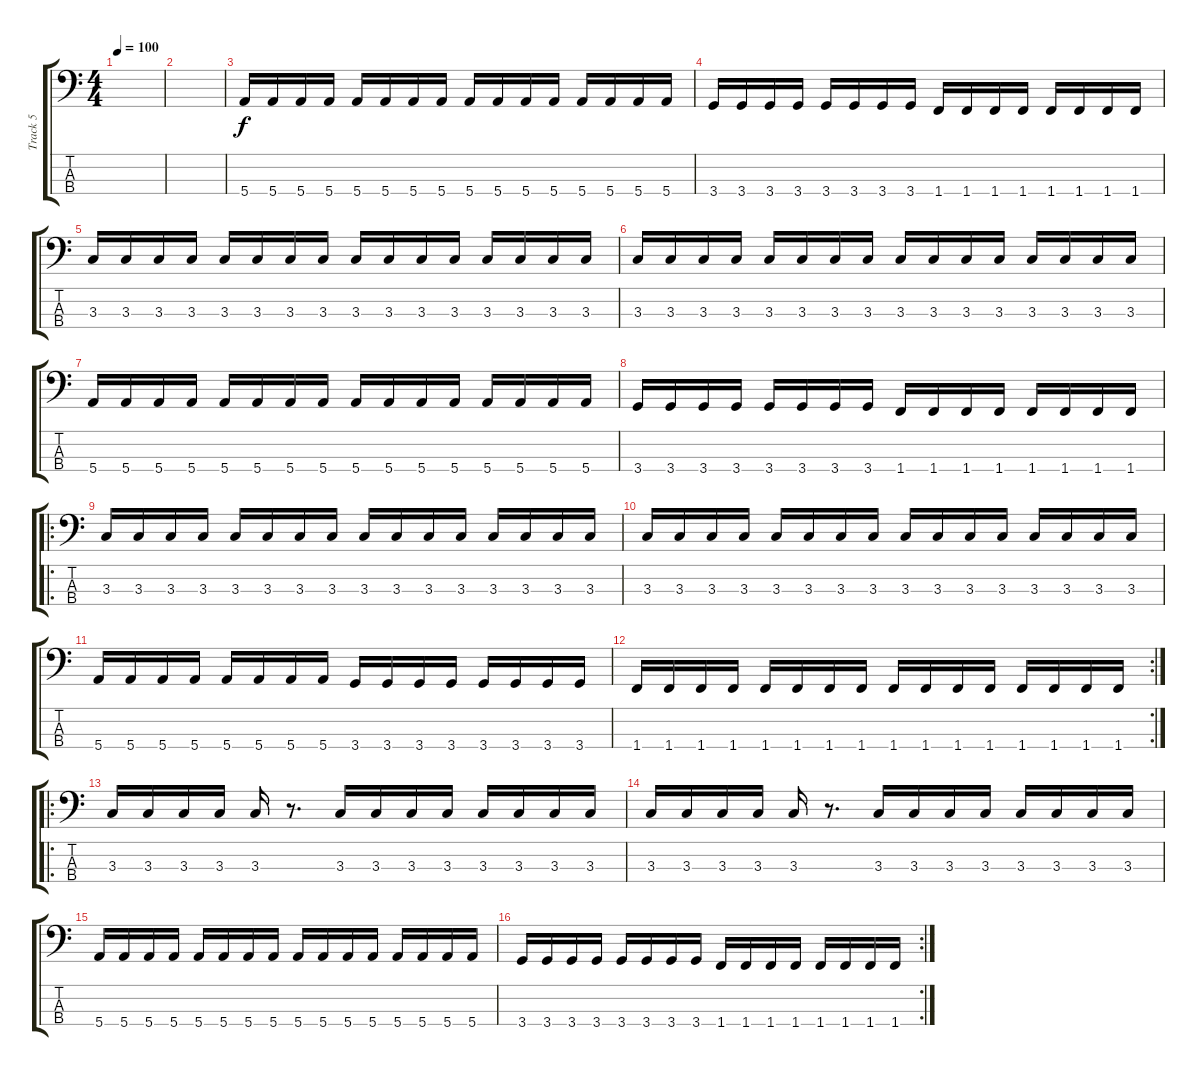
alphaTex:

\track ("Track 5" "Track 5") {instrument electricbasspick}
\staff {score tabs}
\tuning (G2 D2 A1 E1) {hide}
\ts (4 4)
\tempo 100
\clef f4
\ks c
|
|
5.4.16 5.4.16 5.4.16 5.4.16 5.4.16 5.4.16 5.4.16 5.4.16 5.4.16 5.4.16 5.4.16 5.4.16 5.4.16 5.4.16 5.4.16 5.4.16 |
3.4.16 3.4.16 3.4.16 3.4.16 3.4.16 3.4.16 3.4.16 3.4.16 1.4.16 1.4.16 1.4.16 1.4.16 1.4.16 1.4.16 1.4.16 1.4.16 |
3.3.16 3.3.16 3.3.16 3.3.16 3.3.16 3.3.16 3.3.16 3.3.16 3.3.16 3.3.16 3.3.16 3.3.16 3.3.16 3.3.16 3.3.16 3.3.16 |
3.3.16 3.3.16 3.3.16 3.3.16 3.3.16 3.3.16 3.3.16 3.3.16 3.3.16 3.3.16 3.3.16 3.3.16 3.3.16 3.3.16 3.3.16 3.3.16 |
5.4.16 5.4.16 5.4.16 5.4.16 5.4.16 5.4.16 5.4.16 5.4.16 5.4.16 5.4.16 5.4.16 5.4.16 5.4.16 5.4.16 5.4.16 5.4.16 |
3.4.16 3.4.16 3.4.16 3.4.16 3.4.16 3.4.16 3.4.16 3.4.16 1.4.16 1.4.16 1.4.16 1.4.16 1.4.16 1.4.16 1.4.16 1.4.16 |
\ro
3.3.16 3.3.16 3.3.16 3.3.16 3.3.16 3.3.16 3.3.16 3.3.16 3.3.16 3.3.16 3.3.16 3.3.16 3.3.16 3.3.16 3.3.16 3.3.16 |
3.3.16 3.3.16 3.3.16 3.3.16 3.3.16 3.3.16 3.3.16 3.3.16 3.3.16 3.3.16 3.3.16 3.3.16 3.3.16 3.3.16 3.3.16 3.3.16 |
5.4.16 5.4.16 5.4.16 5.4.16 5.4.16 5.4.16 5.4.16 5.4.16 3.4.16 3.4.16 3.4.16 3.4.16 3.4.16 3.4.16 3.4.16 3.4.16 |
\rc 2
1.4.16 1.4.16 1.4.16 1.4.16 1.4.16 1.4.16 1.4.16 1.4.16 1.4.16 1.4.16 1.4.16 1.4.16 1.4.16 1.4.16 1.4.16 1.4.16 |
\ro
3.3.16 3.3.16 3.3.16 3.3.16 3.3.16 r.8{d} 3.3.16 3.3.16 3.3.16 3.3.16 3.3.16 3.3.16 3.3.16 3.3.16 |
3.3.16 3.3.16 3.3.16 3.3.16 3.3.16 r.8{d} 3.3.16 3.3.16 3.3.16 3.3.16 3.3.16 3.3.16 3.3.16 3.3.16 |
5.4.16 5.4.16 5.4.16 5.4.16 5.4.16 5.4.16 5.4.16 5.4.16 5.4.16 5.4.16 5.4.16 5.4.16 5.4.16 5.4.16 5.4.16 5.4.16 |
\rc 2
3.4.16 3.4.16 3.4.16 3.4.16 3.4.16 3.4.16 3.4.16 3.4.16 1.4.16 1.4.16 1.4.16 1.4.16 1.4.16 1.4.16 1.4.16 1.4.16
